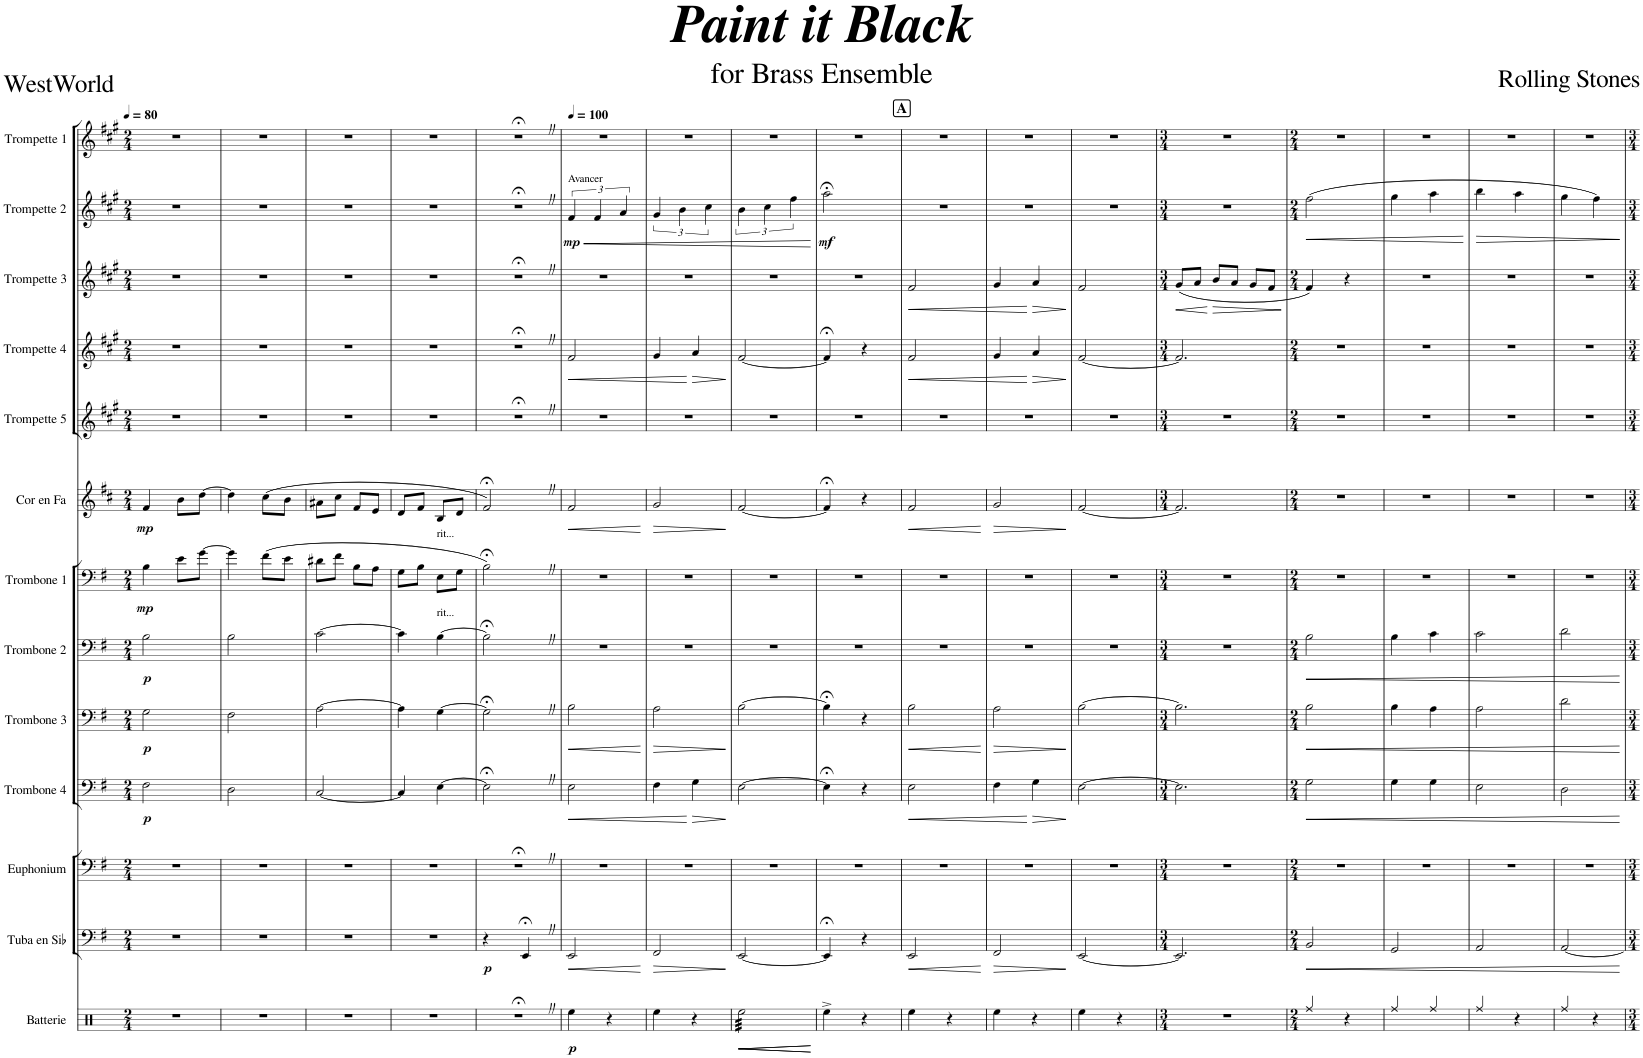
**kern	**dynam	**kern	**dynam	**kern	**kern	**dynam	**kern	**dynam	**kern	**dynam	**kern	**dynam	**kern	**dynam	**kern	**kern	**dynam	**kern	**dynam	**kern	**dynam	**kern
*part13	*part13	*part12	*part12	*part11	*part10	*part10	*part9	*part9	*part8	*part8	*part7	*part7	*part6	*part6	*part5	*part4	*part4	*part3	*part3	*part2	*part2	*part1
*staff13	*staff13	*staff12	*staff12	*staff11	*staff10	*staff10	*staff9	*staff9	*staff8	*staff8	*staff7	*staff7	*staff6	*staff6	*staff5	*staff4	*staff4	*staff3	*staff3	*staff2	*staff2	*staff1
*I"Batterie	*	*I"Tuba en Sib	*	*I"Euphonium	*I"Trombone 4	*	*I"Trombone 3	*	*I"Trombone 2	*	*I"Trombone 1	*	*I"Cor en Fa	*	*I"Trompette 5	*I"Trompette 4	*	*I"Trompette 3	*	*I"Trompette 2	*	*I"Trompette 1
*I'Bat.	*	*I'Tu. Sib	*	*I'Euph.	*I'Trb. 4	*	*I'Trb. 3	*	*I'Trb. 2	*	*I'Trb. 1	*	*I'Cor Fa	*	*I'Trp. 5	*I'Trp. 4	*	*I'Trp. 3	*	*I'Trp. 2	*	*I'Trp. 1
*clefX	*	*clefF4	*	*clefF4	*clefF4	*	*clefF4	*	*clefF4	*	*clefF4	*	*clefG2	*	*clefG2	*clefG2	*	*clefG2	*	*clefG2	*	*clefG2
*	*	*	*	*	*	*	*	*	*	*	*	*	*Trd4c7	*	*Trd1c2	*Trd1c2	*	*Trd1c2	*	*Trd1c2	*	*Trd1c2
*k[]	*	*k[f#]	*	*k[f#]	*k[f#]	*	*k[f#]	*	*k[f#]	*	*k[f#]	*	*k[f#c#]	*	*k[f#c#g#]	*k[f#c#g#]	*	*k[f#c#g#]	*	*k[f#c#g#]	*	*k[f#c#g#]
*M2/4	*	*M2/4	*	*M2/4	*M2/4	*	*M2/4	*	*M2/4	*	*M2/4	*	*M2/4	*	*M2/4	*M2/4	*	*M2/4	*	*M2/4	*	*M2/4
*MM80	*	*MM80	*	*MM80	*MM80	*	*MM80	*	*MM80	*	*MM80	*	*MM80	*	*MM80	*MM80	*	*MM80	*	*MM80	*	*MM80
=1	=1	=1	=1	=1	=1	=1	=1	=1	=1	=1	=1	=1	=1	=1	=1	=1	=1	=1	=1	=1	=1	=1
!	!	!	!	!	!	!LO:DY:b	!	!LO:DY:b	!	!LO:DY:b	!	!LO:DY:b	!	!LO:DY:b	!	!	!	!	!	!	!	!
2r	.	2r	.	2r	2F#\	p	2G\	p	2B\	p	4B\	mp	4f#/	mp	2r	2r	.	2r	.	2r	.	2r
.	.	.	.	.	.	.	.	.	.	.	8e\L	.	8b\L	.	.	.	.	.	.	.	.	.
.	.	.	.	.	.	.	.	.	.	.	[8g\J	.	[8dd\J	.	.	.	.	.	.	.	.	.
=2	=2	=2	=2	=2	=2	=2	=2	=2	=2	=2	=2	=2	=2	=2	=2	=2	=2	=2	=2	=2	=2	=2
2r	.	2r	.	2r	2D\	.	2F#\	.	2B\	.	4g\]	.	4dd\]	.	2r	2r	.	2r	.	2r	.	2r
.	.	.	.	.	.	.	.	.	.	.	(8f#\L	.	(8cc#\L	.	.	.	.	.	.	.	.	.
.	.	.	.	.	.	.	.	.	.	.	8e\J	.	8b\J	.	.	.	.	.	.	.	.	.
=3	=3	=3	=3	=3	=3	=3	=3	=3	=3	=3	=3	=3	=3	=3	=3	=3	=3	=3	=3	=3	=3	=3
2r	.	2r	.	2r	[2C/	.	[2A\	.	[2c\	.	8d#X\L	.	8a#X\L	.	2r	2r	.	2r	.	2r	.	2r
.	.	.	.	.	.	.	.	.	.	.	8f#\J	.	8cc#\J	.	.	.	.	.	.	.	.	.
.	.	.	.	.	.	.	.	.	.	.	8B\L	.	8f#/L	.	.	.	.	.	.	.	.	.
.	.	.	.	.	.	.	.	.	.	.	8A\J	.	8e/J	.	.	.	.	.	.	.	.	.
=4	=4	=4	=4	=4	=4	=4	=4	=4	=4	=4	=4	=4	=4	=4	=4	=4	=4	=4	=4	=4	=4	=4
2r	.	2r	.	2r	4C/]	.	4A\]	.	4c\]	.	8G\L	.	8d/L	.	2r	2r	.	2r	.	2r	.	2r
.	.	.	.	.	.	.	.	.	.	.	8B\J	.	8f#/J	.	.	.	.	.	.	.	.	.
!	!	!	!	!	!	!	!	!	!	!	!	!	!LO:TX:b:t=rit...	!	!	!	!	!	!	!	!	!
!	!	!	!	!	!	!	!	!	!	!	!LO:TX:b:t=rit...	!	!	!	!	!	!	!	!	!	!	!
.	.	.	.	.	[4E\	.	[4G\	.	[4B\	.	8E\L	.	8B/L	.	.	.	.	.	.	.	.	.
.	.	.	.	.	.	.	.	.	.	.	8G\J	.	8d/J	.	.	.	.	.	.	.	.	.
=5	=5	=5	=5	=5	=5	=5	=5	=5	=5	=5	=5	=5	=5	=5	=5	=5	=5	=5	=5	=5	=5	=5
!	!	!	!LO:DY:b	!	!	!	!	!	!	!	!	!	!	!	!	!	!	!	!	!	!	!
2r;<	.	4r	p	2r;<	2E;<Z\]	.	2G;<Z\]	.	2B;<Z\]	.	2B;<Z\)	.	2f#;<Z/)	.	2r;<	2r;<	.	2r;<	.	2r;<	.	2r;<
.	.	4EE;<Z/	.	.	.	.	.	.	.	.	.	.	.	.	.	.	.	.	.	.	.	.
=6	=6	=6	=6	=6	=6	=6	=6	=6	=6	=6	=6	=6	=6	=6	=6	=6	=6	=6	=6	=6	=6	=6
*	*	*	*	*	*	*	*	*	*	*	*	*	*	*	*	*	*	*	*	*	*	*MM100
!	!	!	!	!	!	!	!	!	!	!	!	!	!	!	!	!	!	!	!	!LO:TX:a:t=Avancer	!	!
!	!LO:DY:b	!	!LO:HP:b	!	!	!LO:HP:b	!	!LO:HP:b	!	!	!	!	!	!LO:HP:b	!	!	!LO:HP:b	!	!	!	!LO:HP:b	!
!	!	!	!	!	!	!	!	!	!	!	!	!	!	!	!	!	!	!	!	!	!LO:DY:n=1:b	!
4Ree\	p	2EE/	<	2r	2E\	<	2B\	<	2r	.	2r	.	2f#/	<	2r	2f#/	<	2r	.	6f#/	< mp	2r
.	.	.	.	.	.	.	.	.	.	.	.	.	.	.	.	.	.	.	.	6f#/	.	.
4r	.	.	.	.	.	.	.	.	.	.	.	.	.	.	.	.	.	.	.	.	.	.
.	.	.	.	.	.	.	.	.	.	.	.	.	.	.	.	.	.	.	.	6a/	.	.
.	.	.	[	.	.	.	.	[	.	.	.	.	.	[	.	.	.	.	.	.	.	.
=7	=7	=7	=7	=7	=7	=7	=7	=7	=7	=7	=7	=7	=7	=7	=7	=7	=7	=7	=7	=7	=7	=7
!	!	!	!LO:HP:b	!	!	!	!	!LO:HP:b	!	!	!	!	!	!LO:HP:b	!	!	!	!	!	!	!	!
4Ree\	.	2FF#/	>	2r	4F#\	.	2A\	>	2r	.	2r	.	2g/	>	2r	4g#/	.	2r	.	6g#/	.	2r
.	.	.	.	.	.	.	.	.	.	.	.	.	.	.	.	.	.	.	.	6b\	.	.
!	!	!	!	!	!	!LO:HP:n=1:b	!	!	!	!	!	!	!	!	!	!	!LO:HP:n=1:b	!	!	!	!	!
4r	.	.	.	.	4G\	[ >	.	.	.	.	.	.	.	.	.	4a/	[ >	.	.	.	.	.
.	.	.	.	.	.	.	.	.	.	.	.	.	.	.	.	.	.	.	.	6cc#\	.	.
.	.	.	]	.	.	]	.	]	.	.	.	.	.	]	.	.	]	.	.	.	.	.
=8	=8	=8	=8	=8	=8	=8	=8	=8	=8	=8	=8	=8	=8	=8	=8	=8	=8	=8	=8	=8	=8	=8
!	!LO:HP:b	!	!	!	!	!	!	!	!	!	!	!	!	!	!	!	!	!	!	!	!	!
!	!LO:HP:n=1:b	!	!	!	!	!	!	!	!	!	!	!	!	!	!	!	!	!	!	!	!	!
*tremolo	*	*	*	*	*	*	*	*	*	*	*	*	*	*	*	*	*	*	*	*	*	*
32Ree\LLL	< <	[2EE/	.	2r	[2E\	.	[2B\	.	2r	.	2r	.	[2f#/	.	2r	[2f#/	.	2r	.	6b\	.	2r
32Ree\	.	.	.	.	.	.	.	.	.	.	.	.	.	.	.	.	.	.	.	.	.	.
32Ree\	.	.	.	.	.	.	.	.	.	.	.	.	.	.	.	.	.	.	.	.	.	.
32Ree\	.	.	.	.	.	.	.	.	.	.	.	.	.	.	.	.	.	.	.	.	.	.
32Ree\	.	.	.	.	.	.	.	.	.	.	.	.	.	.	.	.	.	.	.	.	.	.
32Ree\	.	.	.	.	.	.	.	.	.	.	.	.	.	.	.	.	.	.	.	.	.	.
.	.	.	.	.	.	.	.	.	.	.	.	.	.	.	.	.	.	.	.	6cc#\	.	.
32Ree\	.	.	.	.	.	.	.	.	.	.	.	.	.	.	.	.	.	.	.	.	.	.
32Ree\	.	.	.	.	.	.	.	.	.	.	.	.	.	.	.	.	.	.	.	.	.	.
32Ree\	.	.	.	.	.	.	.	.	.	.	.	.	.	.	.	.	.	.	.	.	.	.
32Ree\	.	.	.	.	.	.	.	.	.	.	.	.	.	.	.	.	.	.	.	.	.	.
32Ree\	.	.	.	.	.	.	.	.	.	.	.	.	.	.	.	.	.	.	.	.	.	.
.	.	.	.	.	.	.	.	.	.	.	.	.	.	.	.	.	.	.	.	6ff#\	.	.
32Ree\	.	.	.	.	.	.	.	.	.	.	.	.	.	.	.	.	.	.	.	.	.	.
32Ree\	.	.	.	.	.	.	.	.	.	.	.	.	.	.	.	.	.	.	.	.	.	.
32Ree\	.	.	.	.	.	.	.	.	.	.	.	.	.	.	.	.	.	.	.	.	.	.
32Ree\	.	.	.	.	.	.	.	.	.	.	.	.	.	.	.	.	.	.	.	.	.	.
32Ree\JJJ	.	.	.	.	.	.	.	.	.	.	.	.	.	.	.	.	.	.	.	.	.	.
*Xtremolo	*	*	*	*	*	*	*	*	*	*	*	*	*	*	*	*	*	*	*	*	*	*
.	[	.	.	.	.	.	.	.	.	.	.	.	.	.	.	.	.	.	.	.	[	.
=9	=9	=9	=9	=9	=9	=9	=9	=9	=9	=9	=9	=9	=9	=9	=9	=9	=9	=9	=9	=9	=9	=9
!	!	!	!	!	!	!	!	!	!	!	!	!	!	!	!	!	!	!	!	!	!LO:DY:b	!
4Ree^\	.	4EE;</]	.	2r	4E;<\]	.	4B;<\]	.	2r	.	2r	.	4f#;</]	.	2r	4f#;</]	.	2r	.	2aa;<\	mf	2r
4r	[	4r	.	.	4r	.	4r	.	.	.	.	.	4r	.	.	4r	.	.	.	.	.	.
=10	=10	=10	=10	=10	=10	=10	=10	=10	=10	=10	=10	=10	=10	=10	=10	=10	=10	=10	=10	=10	=10	=10
!!LO:REH:place=s1:a:B:cj:fs=14:t=A
!	!	!	!LO:HP:b	!	!	!LO:HP:b	!	!LO:HP:b	!	!	!	!	!	!LO:HP:b	!	!	!LO:HP:b	!	!LO:HP:b	!	!	!
4Ree\	.	2EE/	<	2r	2E\	<	2B\	<	2r	.	2r	.	2f#/	<	2r	2f#/	<	2f#/	<	2r	.	2r
4r	.	.	.	.	.	.	.	.	.	.	.	.	.	.	.	.	.	.	.	.	.	.
.	.	.	[	.	.	.	.	[	.	.	.	.	.	[	.	.	.	.	.	.	.	.
=11	=11	=11	=11	=11	=11	=11	=11	=11	=11	=11	=11	=11	=11	=11	=11	=11	=11	=11	=11	=11	=11	=11
!	!	!	!LO:HP:b	!	!	!	!	!LO:HP:b	!	!	!	!	!	!LO:HP:b	!	!	!	!	!	!	!	!
4Ree\	.	2FF#/	>	2r	4F#\	.	2A\	>	2r	.	2r	.	2g/	>	2r	4g#/	.	4g#/	.	2r	.	2r
!	!	!	!	!	!	!LO:HP:n=1:b	!	!	!	!	!	!	!	!	!	!	!LO:HP:n=1:b	!	!LO:HP:n=1:b	!	!	!
4r	.	.	.	.	4G\	[ >	.	.	.	.	.	.	.	.	.	4a/	[ >	4a/	[ >	.	.	.
.	.	.	]	.	.	]	.	]	.	.	.	.	.	]	.	.	]	.	]	.	.	.
=12	=12	=12	=12	=12	=12	=12	=12	=12	=12	=12	=12	=12	=12	=12	=12	=12	=12	=12	=12	=12	=12	=12
4Ree\	.	[2EE/	.	2r	[2E\	.	[2B\	.	2r	.	2r	.	[2f#/	.	2r	[2f#/	.	2f#/	.	2r	.	2r
4r	.	.	.	.	.	.	.	.	.	.	.	.	.	.	.	.	.	.	.	.	.	.
=13	=13	=13	=13	=13	=13	=13	=13	=13	=13	=13	=13	=13	=13	=13	=13	=13	=13	=13	=13	=13	=13	=13
*M3/4	*	*M3/4	*	*M3/4	*M3/4	*	*M3/4	*	*M3/4	*	*M3/4	*	*M3/4	*	*M3/4	*M3/4	*	*M3/4	*	*M3/4	*	*M3/4
!	!	!	!	!	!	!	!	!	!	!	!	!	!	!	!	!	!	!	!LO:HP:b	!	!	!
2.r	.	2.EE/]	.	2.r	2.E\]	.	2.B\]	.	2.r	.	2.r	.	2.f#/]	.	2.r	2.f#/]	.	(8g#/L	<	2.r	.	2.r
.	.	.	.	.	.	.	.	.	.	.	.	.	.	.	.	.	.	8a/J	.	.	.	.
!	!	!	!	!	!	!	!	!	!	!	!	!	!	!	!	!	!	!	!LO:HP:n=1:b	!	!	!
.	.	.	.	.	.	.	.	.	.	.	.	.	.	.	.	.	.	8b/L	[ >	.	.	.
.	.	.	.	.	.	.	.	.	.	.	.	.	.	.	.	.	.	8a/J	.	.	.	.
.	.	.	.	.	.	.	.	.	.	.	.	.	.	.	.	.	.	8g#/L	.	.	.	.
.	.	.	.	.	.	.	.	.	.	.	.	.	.	.	.	.	.	8f#/J	.	.	.	.
.	.	.	.	.	.	.	.	.	.	.	.	.	.	.	.	.	.	.	]	.	.	.
=14	=14	=14	=14	=14	=14	=14	=14	=14	=14	=14	=14	=14	=14	=14	=14	=14	=14	=14	=14	=14	=14	=14
*M2/4	*	*M2/4	*	*M2/4	*M2/4	*	*M2/4	*	*M2/4	*	*M2/4	*	*M2/4	*	*M2/4	*M2/4	*	*M2/4	*	*M2/4	*	*M2/4
!	!	!	!LO:HP:b	!	!	!LO:HP:b	!	!LO:HP:b	!	!LO:HP:b	!	!	!	!	!	!	!	!	!	!	!LO:HP:b	!
4Rff/	.	2BB/	<	2r	2G\	<	2B\	<	2B\	<	2r	.	2r	.	2r	2r	.	4f#/)	.	(2ff#\	<	2r
4r	.	.	.	.	.	.	.	.	.	.	.	.	.	.	.	.	.	4r	.	.	.	.
=15	=15	=15	=15	=15	=15	=15	=15	=15	=15	=15	=15	=15	=15	=15	=15	=15	=15	=15	=15	=15	=15	=15
4Rff/	.	2GG/	.	2r	4G\	.	4B\	.	4B\	.	2r	.	2r	.	2r	2r	.	2r	.	4gg#\	.	2r
4Rff/	.	.	.	.	4G\	.	4A\	.	4c\	.	.	.	.	.	.	.	.	.	.	4aa\	.	.
.	.	.	.	.	.	.	.	.	.	.	.	.	.	.	.	.	.	.	.	.	[	.
=16	=16	=16	=16	=16	=16	=16	=16	=16	=16	=16	=16	=16	=16	=16	=16	=16	=16	=16	=16	=16	=16	=16
!	!	!	!	!	!	!	!	!	!	!	!	!	!	!	!	!	!	!	!	!	!LO:HP:b	!
4Rff/	.	2AA/	.	2r	2E\	.	2A\	.	2c\	.	2r	.	2r	.	2r	2r	.	2r	.	4bb\	>	2r
4r	.	.	.	.	.	.	.	.	.	.	.	.	.	.	.	.	.	.	.	4aa\	.	.
=17	=17	=17	=17	=17	=17	=17	=17	=17	=17	=17	=17	=17	=17	=17	=17	=17	=17	=17	=17	=17	=17	=17
4Rff/	.	[2AA/	.	2r	2D\	.	2d\	.	2d\	.	2r	.	2r	.	2r	2r	.	2r	.	4gg#\	.	2r
4r	.	.	.	.	.	.	.	.	.	.	.	.	.	.	.	.	.	.	.	4ff#\)	.	.
.	.	.	[	.	.	[	.	[	.	[	.	.	.	.	.	.	.	.	.	.	]	.
=	=	=	=	=	=	=	=	=	=	=	=	=	=	=	=	=	=	=	=	=	=	=
*-	*-	*-	*-	*-	*-	*-	*-	*-	*-	*-	*-	*-	*-	*-	*-	*-	*-	*-	*-	*-	*-	*-
